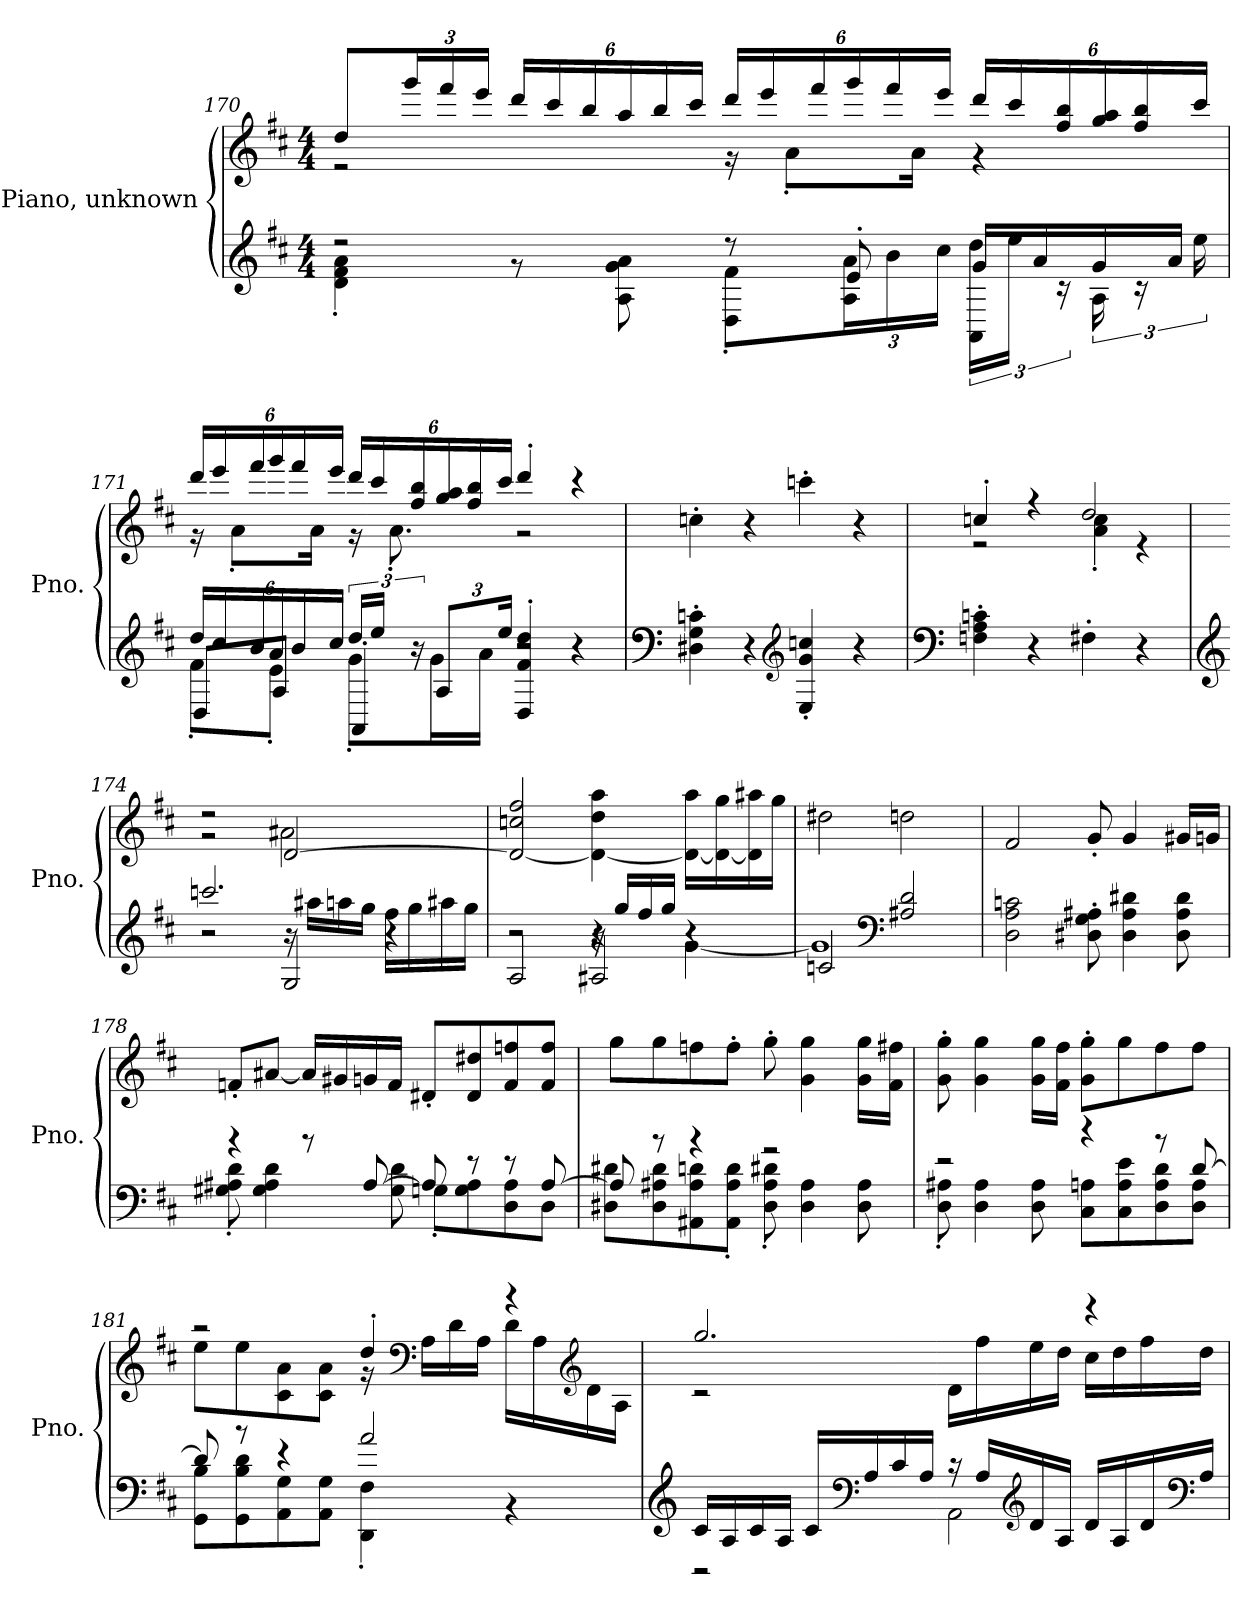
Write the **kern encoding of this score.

**kern	**kern
*part1	*part1
*staff2	*staff1
*I"Piano, unknown	*
*I'Pno.	*
!!LO:PB:g=z
*clefG2	*clefG2
*k[f#c#]	*k[f#c#]
*M4/4	*M4/4
=170	=170
*^	*^
2r	4d\' 4f#\' 4a\'	8dd/L	2r
*	*	*Xbrackettup	*
.	.	24ggg/L	.
.	.	24fff#/	.
.	.	24eee/JJ	.
.	8r	24ddd/LL	.
.	.	24ccc#/	.
.	.	24bb/	.
.	8A\ 8g\ 8a\	24aa/	.
.	.	24bb/	.
.	.	24ccc#/JJ	.
8r	8D\' 8f#\'L	24ddd/LL	16r
.	.	24eee/	.
.	.	.	8a'\L
.	.	24fff#/	.
*	*Xbrackettup	*	*
8e'/	24A\ 24a\L	24ggg/	.
.	24b\	24fff#/	.
.	.	.	16a\Jk
.	24cc#\JJ	24eee/JJ	.
*	*brackettup	*	*
16g/LL	24AA\ 24dd\LL	24ddd/LL	4r
.	24ee\JJ	24ccc#/	.
16a/	.	.	.
.	24r	24ff#/ 24bb/	.
16g/	24A\	24gg/ 24aa/	.
.	24r	24ff#/ 24bb/	.
16a/JJ	.	.	.
.	24ee\	24ccc#/JJ	.
*v	*v	*	*
!!LO:LB:g=z	!!
=171	=171	=171
*Xbrackettup	*	*
*^	*	*
*	*^	*	*
24dd/LL	8f#'\L	8D/L	24ddd/LL	16r
24cc#/	.	.	24eee/	.
.	.	.	.	8a'\L
24b/	.	.	24fff#/	.
24a/	8e'\J	8A/J	24ggg/	.
24b/	.	.	24fff#/	.
.	.	.	.	16a\Jk
24cc#/JJ	.	.	24eee/JJ	.
*brackettup	*	*	*	*
24dd/LL	8g'\L	4AA'/	24ddd/LL	16r
24ee/JJ	.	.	24ccc#/	.
.	.	.	.	8.a'\
24r	.	.	24ff#/ 24bb/	.
*Xbrackettup	*	*	*	*
12A/L	16g\L	.	24gg/ 24aa/	.
.	.	.	24ff#/ 24bb/	.
.	16a\JJ	.	.	.
24ee/Jk	.	.	24ccc#/JJ	.
4D/' 4f#/' 4dd/'	2r	2r	4ddd'/	2r
4r	.	.	4r	.
*v	*v	*v	*	*
*	*v	*v
=172	=172
*clefF4	*
4D#X\' 4G\' 4cn\'	4ccn'\
4r	4r
*clefG2	*
4E/' 4g/' 4ccn/'	4cccn'\
4r	4r
=173	=173
*clefF4	*
*	*^
4Fn\' 4A\' 4cn\'	4ccn'/	2r
4r	4r	.
4F#X'\	2dd/	4a\' 4cc\'
4r	.	4r
!!LO:LB:g=z	!!
=174	=174	=174
*clefG2	*	*
*^	*	*
*	*^	*	*
2.cccn/	2r	2r	2r	2r
.	16r	2G/	[2d/	2a#X\
.	16aa#X\LL	.	.	.
.	16aan\	.	.	.
.	16gg\JJ	.	.	.
4r	16ff#\LL	.	.	.
.	16gg\	.	.	.
.	16aa#X\	.	.	.
.	16gg\JJ	.	.	.
*	*	*	*v	*v
=175	=175	=175	=175
2A/	2r	2r	2d/_ 2ccn/ 2ff#/
16r	4r	2A#X/	4d\_ 4dd\ 4aa\
16gg/LL	.	.	.
16ff#/	.	.	.
16gg/JJ	.	.	.
4r	[4g\	.	16d\_ 16aa\LL
.	.	.	16d\_ 16gg\
.	.	.	16d\] 16aa#X\
.	.	.	16gg\JJ
*	*v	*v	*
=176	=176	=176
2cn/	1g]	2dd#X\
*clefF4	*	*
2A#X/ 2d/	.	2ddn\
*v	*v	*
=177	=177
2D\ 2A\ 2cn\	2f#/
8D#X\' 8G\' 8A#X\'	8g'/
4D#\ 4A#\ 4d#X\	4g/
8D#\ 8A#\ 8d#\	16g#X/LL
.	16gn/JJ
!!LO:LB:g=z
=178	=178
*^	*
4r	8G#X\' 8A#X\' 8d\'	8fn'/L
.	4G#\ 4A#\ 4d\	[8a#X/J
8r	.	16a#/LL]
.	.	16g#X/
[8A#/	8G#\ 8d\	16gn/
.	.	16f/JJ
8A#/]	8Gn'\L	8d#X'/L
8r	8G\ 8A#\	8d#/ 8dd#X/
8r	8D\ 8A#\	8f/ 8ffn/
[8A#/	8D\J	8f/ 8ff/J
=179	=179	=179
8A#/]	8D#X\ 8d#X\L	8gg\L
8r	8D#\ 8A#X\ 8d#\	8gg\
4r	8AA#X\ 8A#\ 8dn\	8ffn\
.	8AA#\' 8A#\' 8d\'J	8ff'\J
2r	8D#\' 8A#\' 8d#X\'	8gg'\
.	4D#\ 4A#\	4g\ 4gg\
.	8D#\ 8A#\	16g\ 16gg\LL
.	.	16f#\ 16ff#X\JJ
=180	=180	=180
2r	8D\' 8A#X\'	8g\' 8gg\'
.	4D\ 4A#\	4g\ 4gg\
.	8D\ 8A#\	16g\ 16gg\LL
.	.	16f#\ 16ff#\JJ
4r	8C#\ 8An\L	8g\' 8gg\'L
.	8C#\ 8A\ 8e\	8gg\
8r	8D\ 8A\ 8d\	8ff#\
[8d/	8D\ 8A\J	8ff#\J
!!LO:LB:g=z
=181	=181	=181
*	*	*^
8d/]	8GG\ 8B\L	2r	8ee\L
8r	8GG\ 8B\ 8d\	.	8ee\
4r	8AA\ 8G\	.	8c#\ 8a\
.	8AA\ 8G\J	.	8c#\ 8a\J
2a/	4DD\' 4F#\'	4dd'/	16r
*	*	*clefF4	*
.	.	.	16A\LL
.	.	.	16d\
.	.	.	16A\JJ
.	4r	4r	16d\LL
.	.	.	16A\
*	*	*clefG2	*
.	.	.	16d\
.	.	.	16A\JJ
=182	=182	=182	=182
*clefG2	*	*	*
16c#/LL	2r	2.gg/	2r
16A/	.	.	.
16c#/	.	.	.
16A/JJ	.	.	.
16c#/LL	.	.	.
*clefF4	*	*	*
16A/	.	.	.
16c#/	.	.	.
16A/JJ	.	.	.
16r	2AA\	.	16d\LL
16A/LL	.	.	16ff#\
*clefG2	*	*	*
16d/	.	.	16ee\
16A/JJ	.	.	16dd\JJ
16d/LL	.	4r	16cc#\LL
16A/	.	.	16dd\
16d/	.	.	16ff#\
*clefF4	*	*	*
16A/JJ	.	.	16dd\JJ
*v	*v	*	*
*	*v	*v
=	=
*-	*-
